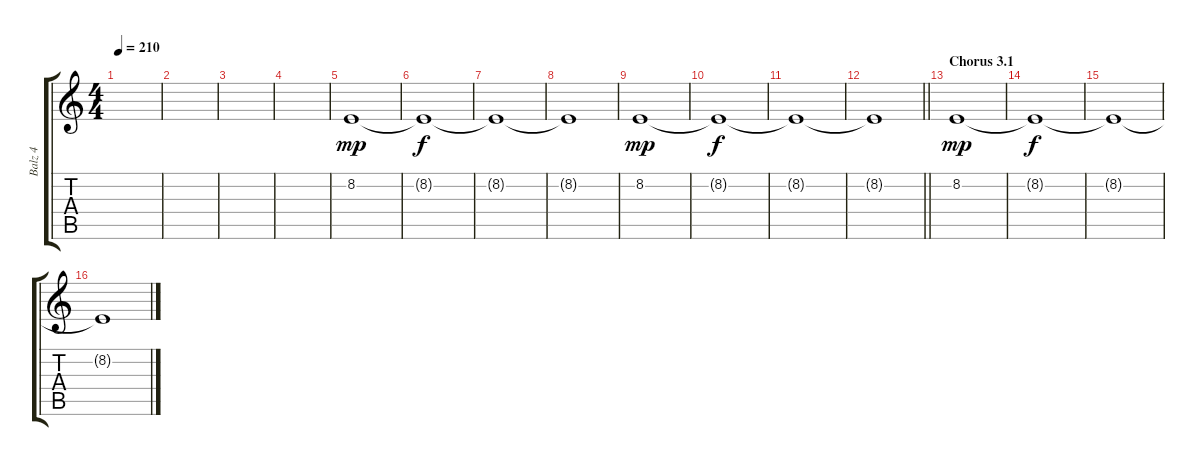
\track ("Balz 4" "Balz 4") {instrument pad3polysynth}
\staff {score tabs}
\tuning (Db4 Ab3 E3 B2 Gb2 B1) {hide}
\ts (4 4)
\tempo 210
\clef g2
\ks c
|
|
|
|
8.2.1{dy mp instrument pad4choir} |
8.2{t}.1{dy f} |
8.2{t}.1 |
8.2{t}.1 |
8.2.1{dy mp} |
8.2{t}.1{dy f} |
8.2{t}.1 |
\barLineRight lightlight
8.2{t}.1 |
\section ("" "Chorus 3.1")
8.2.1{dy mp} |
8.2{t}.1{dy f} |
8.2{t}.1 |
8.2{t}.1
